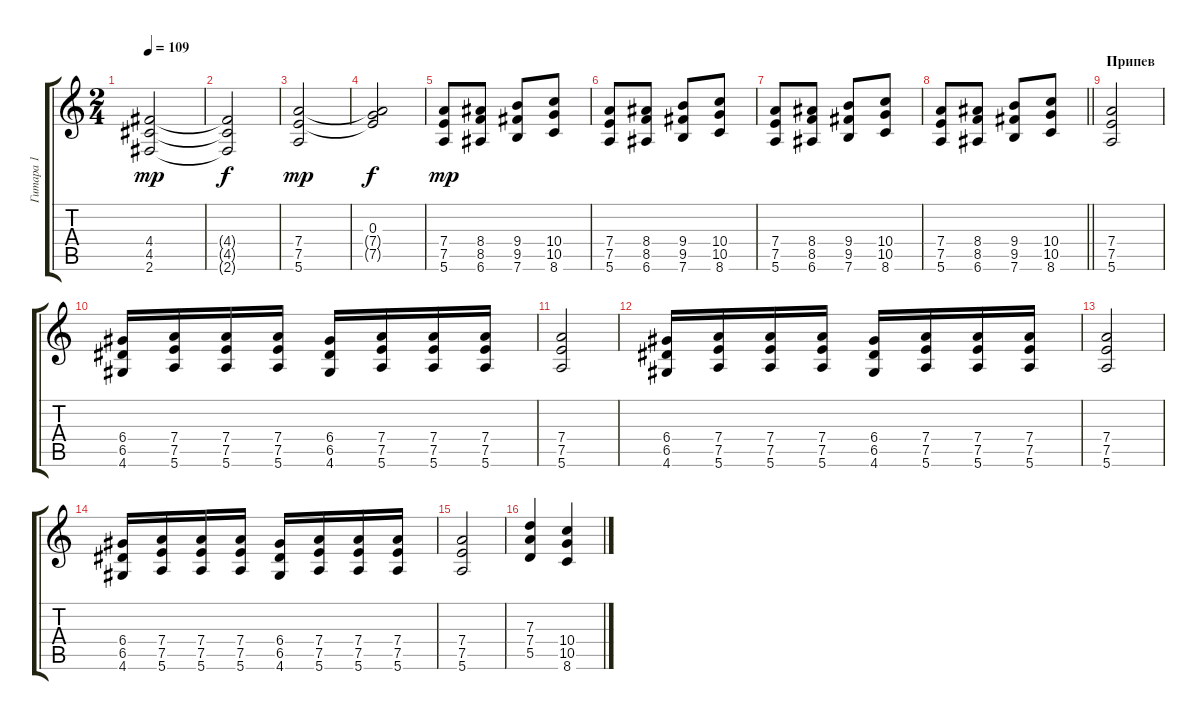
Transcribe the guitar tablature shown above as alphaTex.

\track ("Гитара 1" "Гитара 1") {instrument distortionguitar}
\staff {score tabs}
\tuning (E4 B3 G3 D3 A2 E2) {hide}
\ts (2 4)
\tempo 109
\clef g2
\ks c
(4.4 4.5 2.6).2{dy mp} |
(4.4{t} 4.5{t} 2.6{t}).2{dy f} |
(7.4 7.5 5.6).2{dy mp} |
(0.3 7.4{t} 7.5{t}).2{dy f} |
(7.4 7.5 5.6).8{dy mp} (8.4 8.5 6.6).8 (9.4 9.5 7.6).8 (10.4 10.5 8.6).8 |
(7.4 7.5 5.6).8 (8.4 8.5 6.6).8 (9.4 9.5 7.6).8 (10.4 10.5 8.6).8 |
(7.4 7.5 5.6).8 (8.4 8.5 6.6).8 (9.4 9.5 7.6).8 (10.4 10.5 8.6).8 |
\barLineRight lightlight
(7.4 7.5 5.6).8 (8.4 8.5 6.6).8 (9.4 9.5 7.6).8 (10.4 10.5 8.6).8 |
\section ("" "Припев")
(7.4 7.5 5.6).2 |
(6.4 6.5 4.6).16 (7.4 7.5 5.6).16 (7.4 7.5 5.6).16 (7.4 7.5 5.6).16 (6.4 6.5 4.6).16 (7.4 7.5 5.6).16 (7.4 7.5 5.6).16 (7.4 7.5 5.6).16 |
(7.4 7.5 5.6).2 |
(6.4 6.5 4.6).16 (7.4 7.5 5.6).16 (7.4 7.5 5.6).16 (7.4 7.5 5.6).16 (6.4 6.5 4.6).16 (7.4 7.5 5.6).16 (7.4 7.5 5.6).16 (7.4 7.5 5.6).16 |
(7.4 7.5 5.6).2 |
(6.4 6.5 4.6).16 (7.4 7.5 5.6).16 (7.4 7.5 5.6).16 (7.4 7.5 5.6).16 (6.4 6.5 4.6).16 (7.4 7.5 5.6).16 (7.4 7.5 5.6).16 (7.4 7.5 5.6).16 |
(7.4 7.5 5.6).2 |
(7.3 7.4 5.5).4 (10.4 10.5 8.6).4
